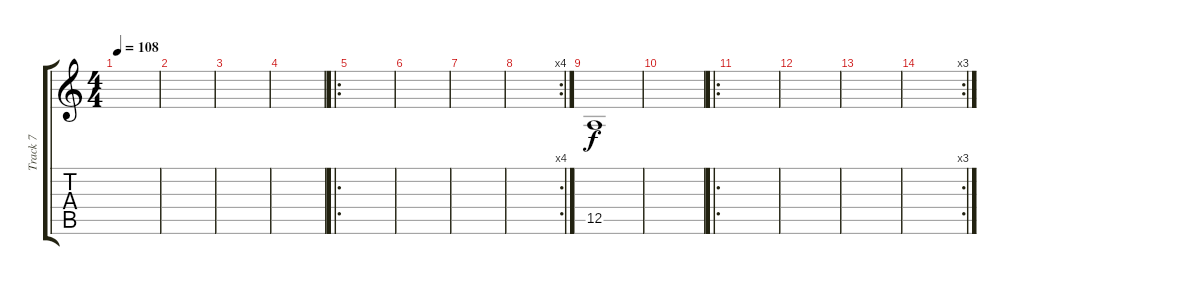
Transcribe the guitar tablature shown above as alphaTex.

\track ("Track 7" "Track 7") {instrument applause}
\staff {score tabs}
\tuning (E4 B3 G3 D3 A2 E2) {hide}
\ts (4 4)
\tempo 108
\clef g2
\ks c
|
|
|
|
\ro
|
|
|
\rc 4
|
12.5.1 |
|
\ro
|
|
|
\rc 3
